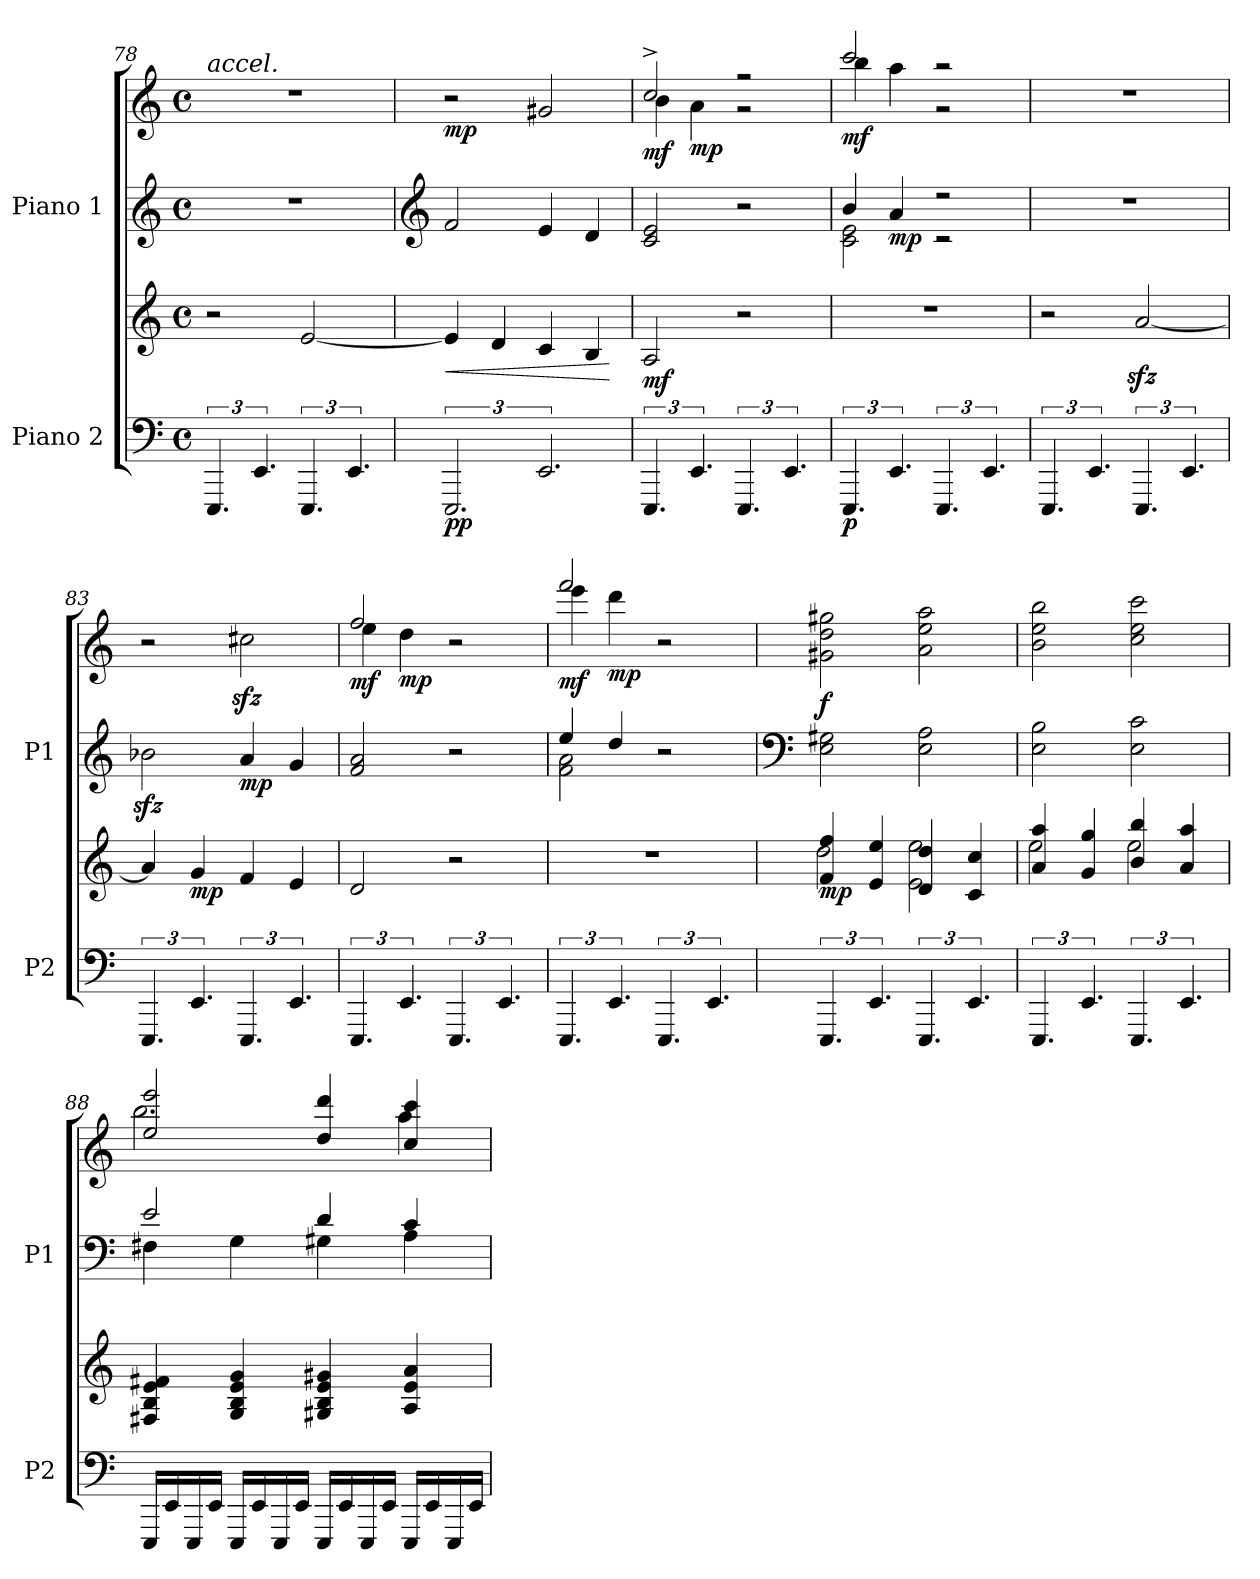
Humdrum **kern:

**kern	**kern	**dynam	**kern	**kern	**dynam
*part2	*part2	*part2	*part1	*part1	*part1
*staff4	*staff3	*staff3/4	*staff2	*staff1	*staff1/2
*I"Piano 2	*	*	*I"Piano 1	*	*
*I'P2	*	*	*I'P1	*	*
*clefF4	*clefG2	*	*clefG2	*clefG2	*
*k[]	*k[]	*	*k[]	*k[]	*
*M4/4	*M4/4	*	*M4/4	*M4/4	*
*met(c)	*met(c)	*	*met(c)	*met(c)	*
=78	=78	=78	=78	=78	=78
!	!	!	!	!LO:TX:a:i:t=accel.	!
6.EEE/	2r	.	1r	1r	.
6.EE/	.	.	.	.	.
!	!	!LO:DY:b=2	!	!	!
!	!	!LO:DY:n=1:b	!	!	!
6.EEE/	[2e/	pp mp	.	.	.
6.EE/	.	.	.	.	.
=79	=79	=79	=79	=79	=79
*	*	*	*clefG2	*	*
!	!	!LO:HP:b	!	!	!
!	!	!LO:DY:n=1:b=2	!	!	!LO:DY:b
3.EEE	4e/]	< pp	2f/	2r	mp
.	4d/	.	.	.	.
3.EE	4c/	.	4e/	2g#X/	.
.	4B/	.	4d/	.	.
.	.	[	.	.	.
!!LO:LB:g=z
=80	=80	=80	=80	=80	=80
*	*	*	*	*^	*
!	!	!LO:DY:b	!	!	!	!LO:DY:b
6.EEE/	2A/	mf	2c/ 2e/	2cc^/	4b\	mf
!	!	!	!	!	!	!LO:DY:b
6.EE/	.	.	.	.	4a\	mp
6.EEE/	2r	.	2r	2r	2r	.
6.EE/	.	.	.	.	.	.
=81	=81	=81	=81	=81	=81	=81
*	*	*	*^	*	*	*
!	!	!LO:DY:b=2	!	!	!	!	!LO:DY:b
6.EEE/	1r	p	4b/	2c\ 2e\	2ccc/	4bb\	mf
!	!	!	!	!	!	!	!LO:DY:b=2
6.EE/	.	.	4a/	.	.	4aa\	mp
6.EEE/	.	.	2r	2r	2r	2r	.
6.EE/	.	.	.	.	.	.	.
*	*	*	*v	*v	*	*	*
*	*	*	*	*v	*v	*
=82	=82	=82	=82	=82	=82
6.EEE/	2r	.	1r	1r	.
6.EE/	.	.	.	.	.
6.EEE/	[2azz</	.	.	.	.
6.EE/	.	.	.	.	.
!!LO:LB:g=z
=83	=83	=83	=83	=83	=83
6.EEE/	4a/]	.	2b-Xzz<\	2r	.
!	!	!LO:DY:b	!	!	!
6.EE/	4g/	mp	.	.	.
!	!	!	!	!	!LO:DY:b=2
6.EEE/	4f/	.	4a/	2cc#Xzz<\	mp
6.EE/	4e/	.	4g/	.	.
=84	=84	=84	=84	=84	=84
*	*	*	*	*^	*
!	!	!	!	!	!	!LO:DY:b
6.EEE/	2d/	.	2f/ 2a/	2ff/	4ee\	mf
!	!	!	!	!	!	!LO:DY:b
6.EE/	.	.	.	.	4dd\	mp
6.EEE/	2r	.	2r	2r	2ryy	.
6.EE/	.	.	.	.	.	.
=85	=85	=85	=85	=85	=85	=85
*	*	*	*^	*	*	*
!	!	!	!	!	!	!	!LO:DY:b
6.EEE/	1r	.	4ee/	2f\ 2a\	2fff/	4eee\	mf
!	!	!	!	!	!	!	!LO:DY:b
6.EE/	.	.	4dd/	.	.	4ddd\	mp
6.EEE/	.	.	2r	2ryy	2r	2ryy	.
6.EE/	.	.	.	.	.	.	.
*	*	*	*v	*v	*	*	*
*	*	*	*	*v	*v	*
!!LO:PB:g=z
=86	=86	=86	=86	=86	=86
*	*	*	*clefF4	*	*
*	*	*	*	*MM122	*
*	*^	*	*	*	*
!	!	!	!LO:DY:b	!	!	!LO:DY:b
6.EEE/	4f/ 4ff/	2dd\	mp	2E\ 2G#X\	2g#X\ 2dd\ 2gg#X\	f
6.EE/	4e/ 4ee/	.	.	.	.	.
6.EEE/	4d/ 4dd/	2e\ 2ee\	.	2E\ 2A\	2a\ 2ee\ 2aa\	.
6.EE/	4c/ 4cc/	.	.	.	.	.
=87	=87	=87	=87	=87	=87	=87
6.EEE/	4a/ 4aa/	2ee\	.	2E\ 2B\	2b\ 2ee\ 2bb\	.
6.EE/	4g/ 4gg/	.	.	.	.	.
6.EEE/	4b/ 4bb/	2ee\	.	2E\ 2c\	2cc\ 2ee\ 2ccc\	.
6.EE/	4a/ 4aa/	.	.	.	.	.
*	*v	*v	*	*	*	*
!!LO:LB:g=z
=88	=88	=88	=88	=88	=88
*	*	*	*	*MM132	*
*	*	*	*^	*^	*
16EEE/LL	4F#X/ 4B/ 4e/ 4f#X/	.	2e/	4F#X\	2ee/ 2eee/	2.bb\	.
16EE/	.	.	.	.	.	.	.
16EEE/	.	.	.	.	.	.	.
16EE/JJ	.	.	.	.	.	.	.
16EEE/LL	4G/ 4B/ 4e/ 4g/	.	.	4G\	.	.	.
16EE/	.	.	.	.	.	.	.
16EEE/	.	.	.	.	.	.	.
16EE/JJ	.	.	.	.	.	.	.
16EEE/LL	4G#X/ 4B/ 4e/ 4g#X/	.	4d/	4G#X\	4dd/ 4ddd/	.	.
16EE/	.	.	.	.	.	.	.
16EEE/	.	.	.	.	.	.	.
16EE/JJ	.	.	.	.	.	.	.
16EEE/LL	4A/ 4e/ 4a/	.	4c/	4A\	4cc/ 4ccc/	4aa\	.
16EE/	.	.	.	.	.	.	.
16EEE/	.	.	.	.	.	.	.
16EE/JJ	.	.	.	.	.	.	.
*	*	*	*v	*v	*	*	*
*	*	*	*	*v	*v	*
=	=	=	=	=	=
*-	*-	*-	*-	*-	*-
